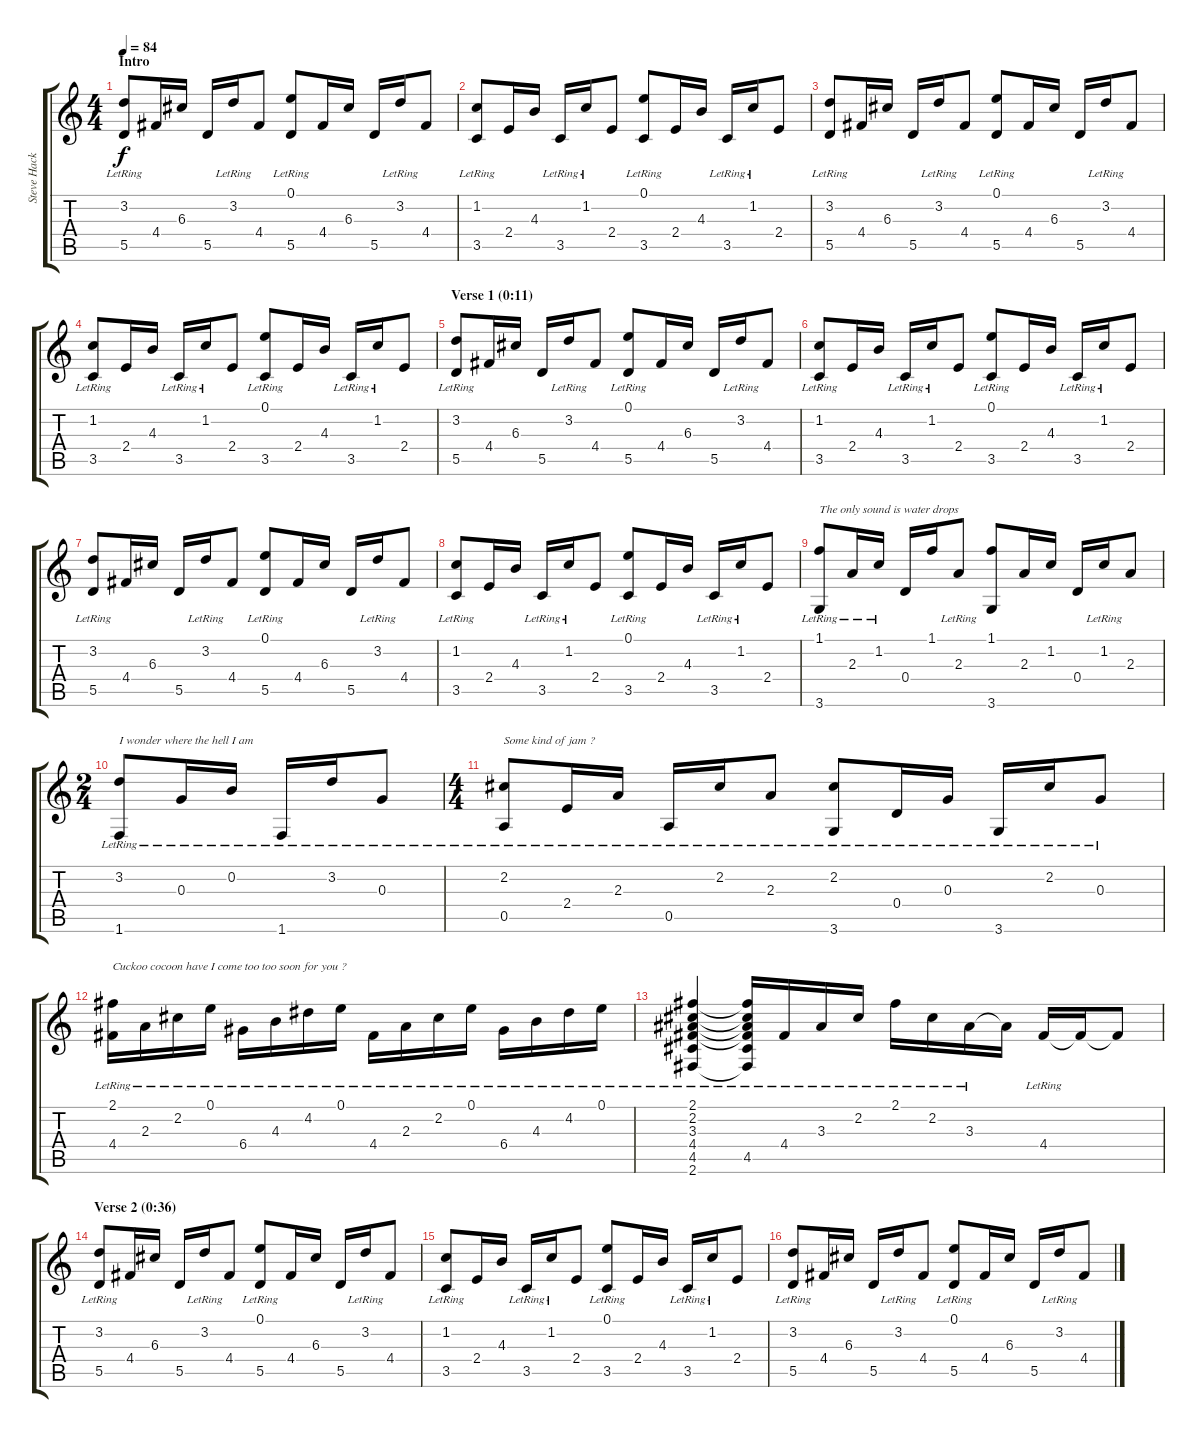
\track ("Steve Hackett (electric guitar 1)" "Steve Hack") {instrument electricguitarjazz}
\staff {score tabs}
\tuning (E4 B3 G3 D3 A2 E2) {hide}
\ts (4 4)
\section ("" "Intro")
\tempo 84
\clef g2
\ks c
(3.2{lr} 5.5).8{dy f instrument electricguitarjazz} 4.4.16 6.3.16 5.5.16 3.2{lr}.16 4.4.8 (0.1{lr} 5.5).8 4.4.16 6.3.16 5.5.16 3.2{lr}.16 4.4.8 |
(1.2{lr} 3.5{lr}).8 2.4.16 4.3.16 3.5{lr}.16 1.2{lr}.16 2.4.8 (0.1{lr} 3.5{lr}).8 2.4.16 4.3.16 3.5{lr}.16 1.2{lr}.16 2.4.8 |
(3.2{lr} 5.5).8 4.4.16 6.3.16 5.5.16 3.2{lr}.16 4.4.8 (0.1{lr} 5.5).8 4.4.16 6.3.16 5.5.16 3.2{lr}.16 4.4.8 |
(1.2{lr} 3.5{lr}).8 2.4.16 4.3.16 3.5{lr}.16 1.2{lr}.16 2.4.8 (0.1{lr} 3.5{lr}).8 2.4.16 4.3.16 3.5{lr}.16 1.2{lr}.16 2.4.8 |
\section ("" "Verse 1 (0:11)")
(3.2{lr} 5.5).8 4.4.16 6.3.16 5.5.16 3.2{lr}.16 4.4.8 (0.1{lr} 5.5).8 4.4.16 6.3.16 5.5.16 3.2{lr}.16 4.4.8 |
(1.2{lr} 3.5{lr}).8 2.4.16 4.3.16 3.5{lr}.16 1.2{lr}.16 2.4.8 (0.1{lr} 3.5{lr}).8 2.4.16 4.3.16 3.5{lr}.16 1.2{lr}.16 2.4.8 |
(3.2{lr} 5.5).8 4.4.16 6.3.16 5.5.16 3.2{lr}.16 4.4.8 (0.1{lr} 5.5).8 4.4.16 6.3.16 5.5.16 3.2{lr}.16 4.4.8 |
(1.2{lr} 3.5{lr}).8 2.4.16 4.3.16 3.5{lr}.16 1.2{lr}.16 2.4.8 (0.1{lr} 3.5{lr}).8 2.4.16 4.3.16 3.5{lr}.16 1.2{lr}.16 2.4.8 |
(1.1{lr} 3.6{lr}).8{txt "The only sound is water drops"} 2.3{lr}.16 1.2{lr}.16 0.4.16 1.1.16 2.3{lr}.8 (1.1 3.6).8 2.3.16 1.2.16 0.4.16 1.2{lr}.16 2.3.8 |
\ts (2 4)
(3.2{lr} 1.6{lr}).8{txt "I wonder where the hell I am"} 0.3{lr}.16 0.2{lr}.16 1.6{lr}.16 3.2{lr}.16 0.3{lr}.8 |
\ts (4 4)
(2.2{lr} 0.5{lr}).8{txt "Some kind of jam ?"} 2.4{lr}.16 2.3{lr}.16 0.5{lr}.16 2.2{lr}.16 2.3{lr}.8 (2.2{lr} 3.6{lr}).8 0.4{lr}.16 0.3{lr}.16 3.6{lr}.16 2.2{lr}.16 0.3{lr}.8 |
(2.1{lr} 4.4{lr}).16{txt "Cuckoo cocoon have I come too too soon for you ?"} 2.3{lr}.16 2.2{lr}.16 0.1{lr}.16 6.4{lr}.16 4.3{lr}.16 4.2{lr}.16 0.1{lr}.16 4.4{lr}.16 2.3{lr}.16 2.2{lr}.16 0.1{lr}.16 6.4{lr}.16 4.3{lr}.16 4.2{lr}.16 0.1{lr}.16 |
(2.1{lr} 2.2{lr} 3.3{lr} 4.4{lr} 4.5{lr} 2.6{lr}).4 (2.1{t} 2.2{t} 3.3{t} 4.4{t} 4.5{lr} 2.6{t}).16 4.4{lr}.16 3.3{lr}.16 2.2{lr}.16 2.1{lr}.16 2.2{lr}.16 3.3{lr}.16 3.3{t}.16 4.4{lr}.16 4.4{t}.16 4.4{t}.8 |
\section ("" "Verse 2 (0:36)")
(3.2{lr} 5.5).8 4.4.16 6.3.16 5.5.16 3.2{lr}.16 4.4.8 (0.1{lr} 5.5).8 4.4.16 6.3.16 5.5.16 3.2{lr}.16 4.4.8 |
(1.2{lr} 3.5{lr}).8 2.4.16 4.3.16 3.5{lr}.16 1.2{lr}.16 2.4.8 (0.1{lr} 3.5{lr}).8 2.4.16 4.3.16 3.5{lr}.16 1.2{lr}.16 2.4.8 |
(3.2{lr} 5.5).8 4.4.16 6.3.16 5.5.16 3.2{lr}.16 4.4.8 (0.1{lr} 5.5).8 4.4.16 6.3.16 5.5.16 3.2{lr}.16 4.4.8
